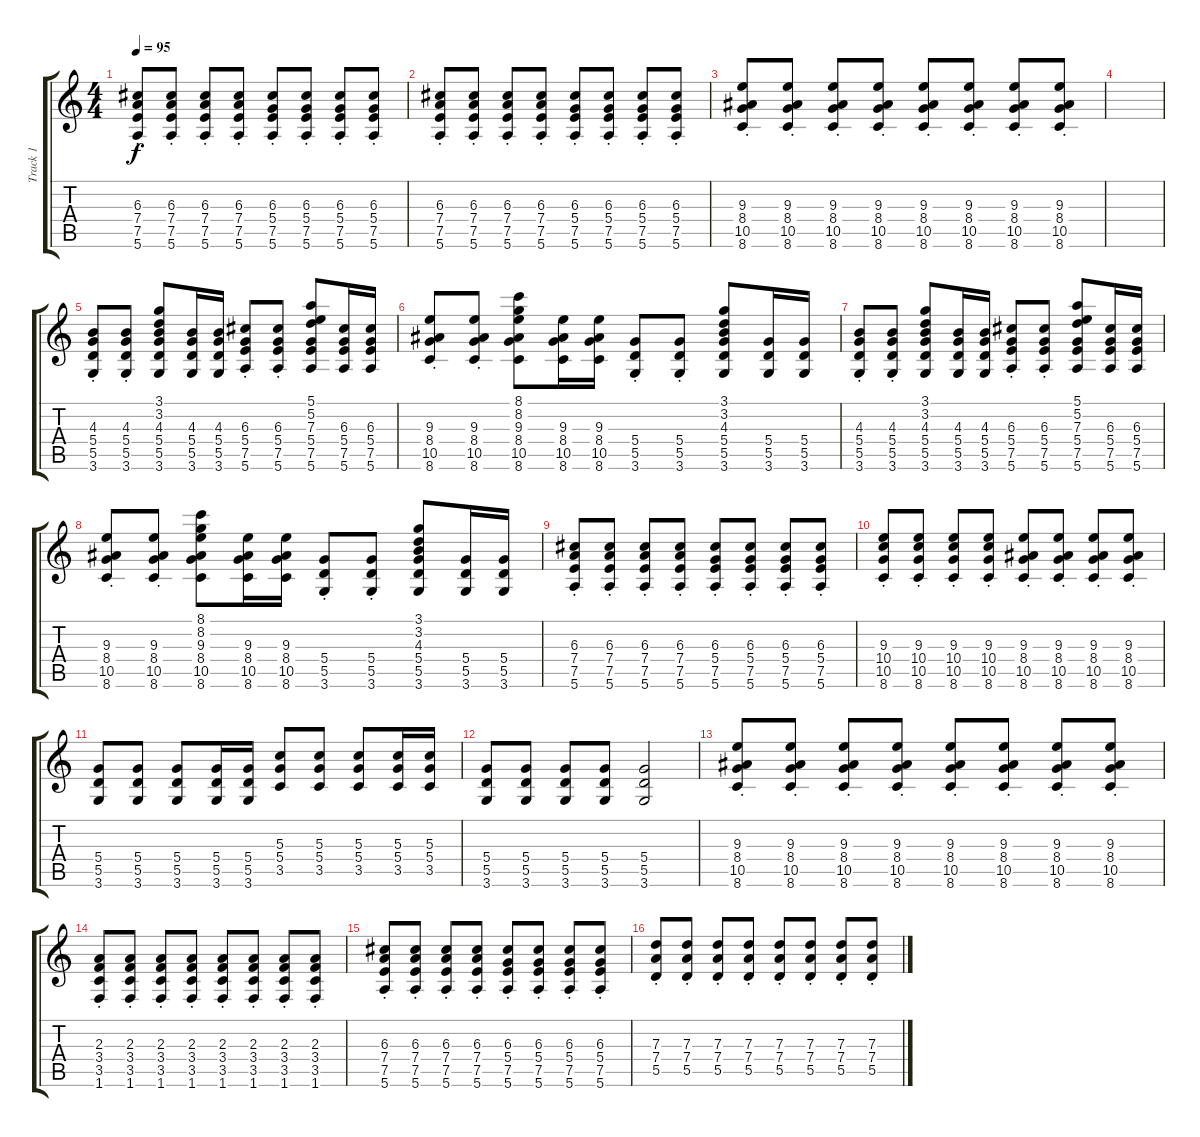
\track ("Track 1" "Track 1") {instrument overdrivenguitar}
\staff {score tabs}
\tuning (E4 B3 G3 D3 A2 E2) {hide}
\ts (4 4)
\tempo 95
\clef g2
\ks c
(6.3{st} 7.4{st} 7.5{st} 5.6{st}).8{dy f instrument overdrivenguitar} (6.3{st} 7.4{st} 7.5{st} 5.6{st}).8 (6.3{st} 7.4{st} 7.5{st} 5.6{st}).8 (6.3{st} 7.4{st} 7.5{st} 5.6{st}).8 (6.3{st} 5.4{st} 7.5{st} 5.6{st}).8 (6.3{st} 5.4{st} 7.5{st} 5.6{st}).8 (6.3{st} 5.4{st} 7.5{st} 5.6{st}).8 (6.3{st} 5.4{st} 7.5{st} 5.6{st}).8 |
(6.3{st} 7.4{st} 7.5{st} 5.6{st}).8 (6.3{st} 7.4{st} 7.5{st} 5.6{st}).8 (6.3{st} 7.4{st} 7.5{st} 5.6{st}).8 (6.3{st} 7.4{st} 7.5{st} 5.6{st}).8 (6.3{st} 5.4{st} 7.5{st} 5.6{st}).8 (6.3{st} 5.4{st} 7.5{st} 5.6{st}).8 (6.3{st} 5.4{st} 7.5{st} 5.6{st}).8 (6.3{st} 5.4{st} 7.5{st} 5.6{st}).8 |
(9.3{st} 8.4{st} 10.5{st} 8.6{st}).8 (9.3{st} 8.4{st} 10.5{st} 8.6{st}).8 (9.3{st} 8.4{st} 10.5{st} 8.6{st}).8 (9.3{st} 8.4{st} 10.5{st} 8.6{st}).8 (9.3{st} 8.4{st} 10.5{st} 8.6{st}).8 (9.3{st} 8.4{st} 10.5{st} 8.6{st}).8 (9.3{st} 8.4{st} 10.5{st} 8.6{st}).8 (9.3{st} 8.4{st} 10.5{st} 8.6{st}).8 |
|
(4.3{st} 5.4{st} 5.5{st} 3.6{st}).8 (4.3{st} 5.4{st} 5.5{st} 3.6{st}).8 (3.1 3.2 4.3 5.4 5.5 3.6).8 (4.3 5.4 5.5 3.6).16 (4.3 5.4 5.5 3.6).16 (6.3{st} 5.4{st} 7.5{st} 5.6{st}).8 (6.3{st} 5.4{st} 7.5{st} 5.6{st}).8 (5.1 5.2 7.3 5.4 7.5 5.6).8 (6.3 5.4 7.5 5.6).16 (6.3 5.4 7.5 5.6).16 |
(9.3{st} 8.4{st} 10.5{st} 8.6{st}).8 (9.3{st} 8.4{st} 10.5{st} 8.6{st}).8 (8.1 8.2 9.3 8.4 10.5 8.6).8 (9.3 8.4 10.5 8.6).16 (9.3 8.4 10.5 8.6).16 (5.4{st} 5.5{st} 3.6{st}).8 (5.4{st} 5.5{st} 3.6{st}).8 (3.1 3.2 4.3 5.4 5.5 3.6).8 (5.4 5.5 3.6).16 (5.4 5.5 3.6).16 |
(4.3{st} 5.4{st} 5.5{st} 3.6{st}).8 (4.3{st} 5.4{st} 5.5{st} 3.6{st}).8 (3.1 3.2 4.3 5.4 5.5 3.6).8 (4.3 5.4 5.5 3.6).16 (4.3 5.4 5.5 3.6).16 (6.3{st} 5.4{st} 7.5{st} 5.6{st}).8 (6.3{st} 5.4{st} 7.5{st} 5.6{st}).8 (5.1 5.2 7.3 5.4 7.5 5.6).8 (6.3 5.4 7.5 5.6).16 (6.3 5.4 7.5 5.6).16 |
(9.3{st} 8.4{st} 10.5{st} 8.6{st}).8 (9.3{st} 8.4{st} 10.5{st} 8.6{st}).8 (8.1 8.2 9.3 8.4 10.5 8.6).8 (9.3 8.4 10.5 8.6).16 (9.3 8.4 10.5 8.6).16 (5.4{st} 5.5{st} 3.6{st}).8 (5.4{st} 5.5{st} 3.6{st}).8 (3.1 3.2 4.3 5.4 5.5 3.6).8 (5.4 5.5 3.6).16 (5.4 5.5 3.6).16 |
(6.3{st} 7.4{st} 7.5{st} 5.6{st}).8 (6.3{st} 7.4{st} 7.5{st} 5.6{st}).8 (6.3{st} 7.4{st} 7.5{st} 5.6{st}).8 (6.3{st} 7.4{st} 7.5{st} 5.6{st}).8 (6.3{st} 5.4{st} 7.5{st} 5.6{st}).8 (6.3{st} 5.4{st} 7.5{st} 5.6{st}).8 (6.3{st} 5.4{st} 7.5{st} 5.6{st}).8 (6.3{st} 5.4{st} 7.5{st} 5.6{st}).8 |
(9.3{st} 10.4{st} 10.5{st} 8.6{st}).8 (9.3{st} 10.4{st} 10.5{st} 8.6{st}).8 (9.3{st} 10.4{st} 10.5{st} 8.6{st}).8 (9.3{st} 10.4{st} 10.5{st} 8.6{st}).8 (9.3{st} 8.4{st} 10.5{st} 8.6{st}).8 (9.3{st} 8.4{st} 10.5{st} 8.6{st}).8 (9.3{st} 8.4{st} 10.5{st} 8.6{st}).8 (9.3{st} 8.4{st} 10.5{st} 8.6{st}).8 |
(5.4 5.5 3.6).8 (5.4 5.5 3.6).8 (5.4 5.5 3.6).8 (5.4 5.5 3.6).16 (5.4 5.5 3.6).16 (5.3 5.4 3.5).8 (5.3 5.4 3.5).8 (5.3 5.4 3.5).8 (5.3 5.4 3.5).16 (5.3 5.4 3.5).16 |
(5.4 5.5 3.6).8 (5.4 5.5 3.6).8 (5.4 5.5 3.6).8 (5.4 5.5 3.6).8 (5.4 5.5 3.6).2 |
(9.3{st} 8.4{st} 10.5{st} 8.6{st}).8 (9.3{st} 8.4{st} 10.5{st} 8.6{st}).8 (9.3{st} 8.4{st} 10.5{st} 8.6{st}).8 (9.3{st} 8.4{st} 10.5{st} 8.6{st}).8 (9.3{st} 8.4{st} 10.5{st} 8.6{st}).8 (9.3{st} 8.4{st} 10.5{st} 8.6{st}).8 (9.3{st} 8.4{st} 10.5{st} 8.6{st}).8 (9.3{st} 8.4{st} 10.5{st} 8.6{st}).8 |
(2.3{st} 3.4{st} 3.5{st} 1.6{st}).8 (2.3{st} 3.4{st} 3.5{st} 1.6{st}).8 (2.3{st} 3.4{st} 3.5{st} 1.6{st}).8 (2.3{st} 3.4{st} 3.5{st} 1.6{st}).8 (2.3{st} 3.4{st} 3.5{st} 1.6{st}).8 (2.3{st} 3.4{st} 3.5{st} 1.6{st}).8 (2.3{st} 3.4{st} 3.5{st} 1.6{st}).8 (2.3{st} 3.4{st} 3.5{st} 1.6{st}).8 |
(6.3{st} 7.4{st} 7.5{st} 5.6{st}).8 (6.3{st} 7.4{st} 7.5{st} 5.6{st}).8 (6.3{st} 7.4{st} 7.5{st} 5.6{st}).8 (6.3{st} 7.4{st} 7.5{st} 5.6{st}).8 (6.3{st} 5.4{st} 7.5{st} 5.6{st}).8 (6.3{st} 5.4{st} 7.5{st} 5.6{st}).8 (6.3{st} 5.4{st} 7.5{st} 5.6{st}).8 (6.3{st} 5.4{st} 7.5{st} 5.6{st}).8 |
(7.3{st} 7.4{st} 5.5{st}).8 (7.3{st} 7.4{st} 5.5{st}).8 (7.3{st} 7.4{st} 5.5{st}).8 (7.3{st} 7.4{st} 5.5{st}).8 (7.3{st} 7.4{st} 5.5{st}).8 (7.3{st} 7.4{st} 5.5{st}).8 (7.3{st} 7.4{st} 5.5{st}).8 (7.3{st} 7.4{st} 5.5{st}).8
